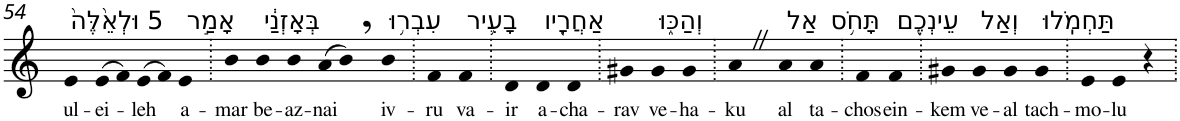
**kern	**text
*part1	*part1
*staff1	*staff1
*I"Piano	*
*I'Pno	*
!!LO:PB:g=z
*clefG2	*
*k[]	*
=54	=54
!LO:TX:a:t=5 וּלְאֵ֙לֶּה֙	!
!	!LO:LY:b
4e	ul-
!	!LO:LY:b
(>8e	-ei-
8f)	.
!	!LO:LY:b
(>8e	-leh
8f)	.
!LO:TX:a:t=אָמַ֣ר	!
!	!LO:LY:b
4e	a-
=55.	=55.
!	!LO:LY:b
4b	-mar
!LO:TX:a:t=בְּאָזְנַ֔י	!
!	!LO:LY:b
4b	be-
!	!LO:LY:b
4b	-az-
!	!LO:LY:b
(>8a	-nai
8b,)	.
!LO:TX:a:t=עִבְר֥וּ	!
!	!LO:LY:b
4b	iv-
=56.	=56.
!	!LO:LY:b
4f	-ru
!LO:TX:a:t=בָעִ֛יר	!
!	!LO:LY:b
4f	va-
=57.	=57.
!	!LO:LY:b
4d	-ir
!LO:TX:a:t=אַחֲרָ֖יו	!
!	!LO:LY:b
4d	a-
!	!LO:LY:b
4d	-cha-
=58.	=58.
!	!LO:LY:b
4g#X	-rav
!LO:TX:a:t=וְהַכּ֑וּ	!
!	!LO:LY:b
4g#	ve-
!	!LO:LY:b
4g#	-ha-
=59.	=59.
!	!LO:LY:b
4aZ	-ku
!LO:TX:a:t=אַל	!
!	!LO:LY:b
4a	al
!LO:TX:a:t=תָּחֹ֥ס	!
!	!LO:LY:b
4a	ta-
=60.	=60.
!	!LO:LY:b
4f	-chos
!LO:TX:a:t=עֵינְכֶ֖ם	!
!	!LO:LY:b
4f	ein-
=61.	=61.
!	!LO:LY:b
4g#X	-kem
!LO:TX:a:t=וְאַל	!
!	!LO:LY:b
4g#	ve-
!	!LO:LY:b
4g#	-al
!LO:TX:a:t=תַּחְמֹֽלוּ	!
!	!LO:LY:b
4g#	tach-
=62.	=62.
!	!LO:LY:b
4e	-mo-
!	!LO:LY:b
4e	-lu
4r	.
=.	=.
*-	*-
